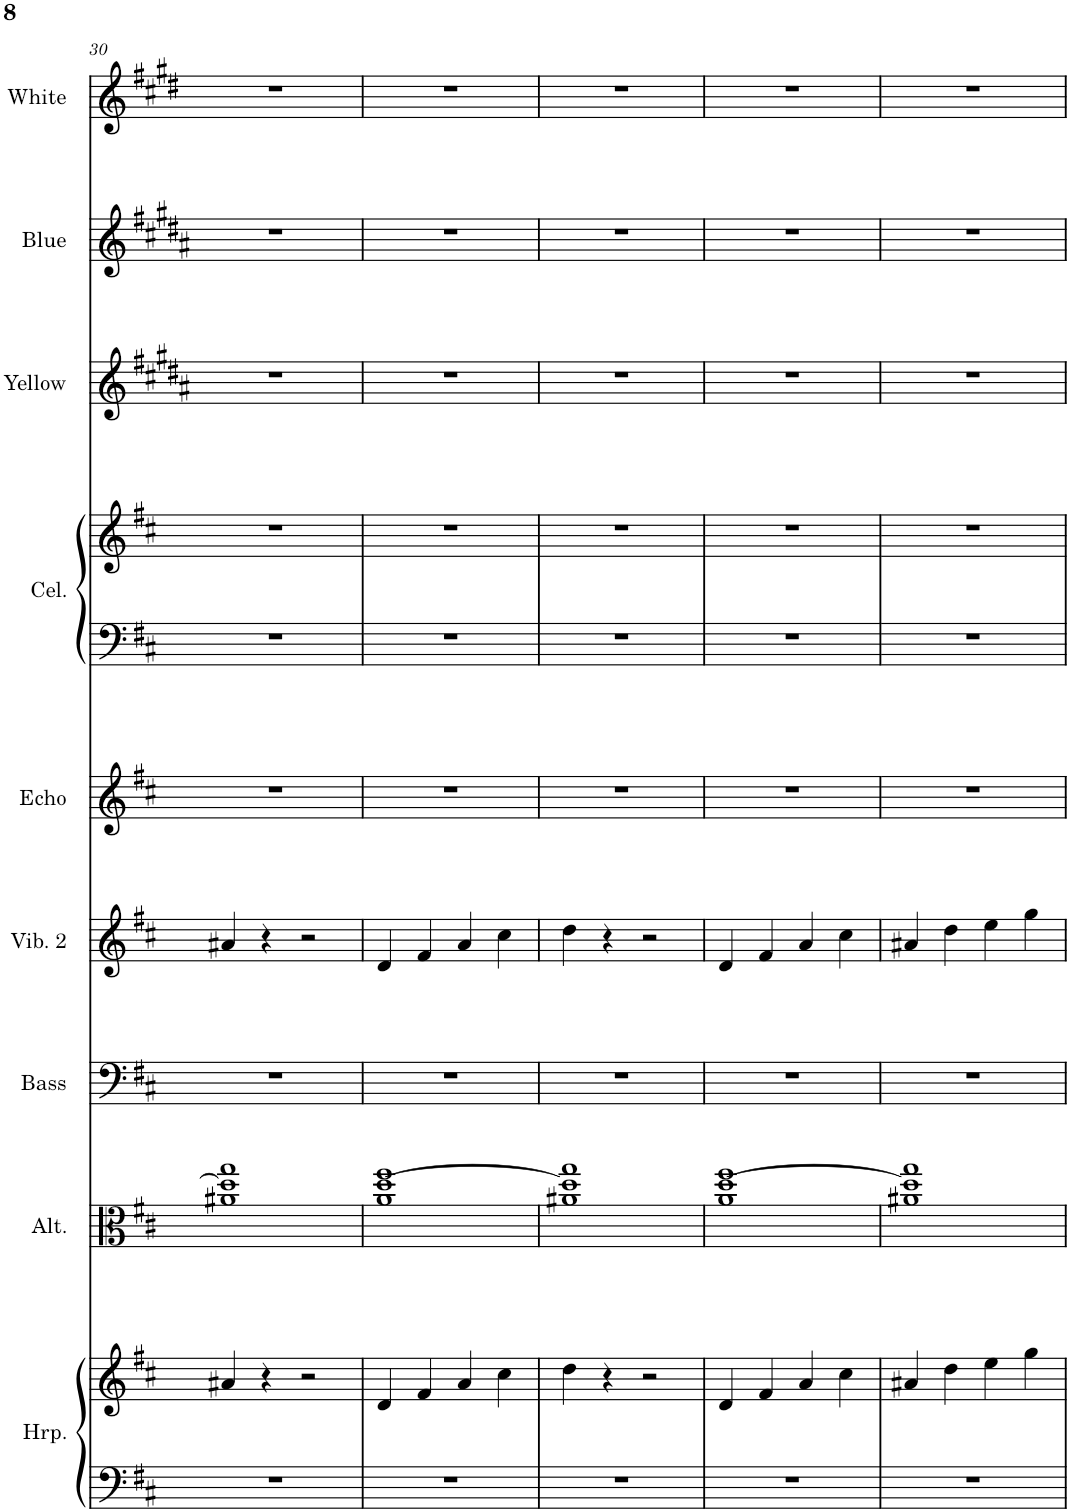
**kern	**kern	**kern	**kern	**kern	**kern	**kern	**kern	**kern	**kern	**kern
*part9	*part9	*part8	*part7	*part6	*part5	*part4	*part4	*part3	*part2	*part1
*staff11	*staff10	*staff9	*staff8	*staff7	*staff6	*staff5	*staff4	*staff3	*staff2	*staff1
*I"Harpe	*	*I"Altos	*I"Bass	*I"Vibraphone 2	*I"Celesta Echo, Vibraphone	*I"Celesta	*	*I"Baryton Saxophone, Yellow	*I"Alto Saxophone, Blue	*I"Soprano Saxophone, White
*I'Hrp.	*	*I'Alt.	*I'Bass	*I'Vib. 2	*I'Echo	*I'Cel.	*	*I'Yellow	*I'Blue	*I'White
!!LO:PB:g=z
*clefF4	*clefG2	*clefC3	*clefF4	*clefG2	*clefG2	*clefF4	*clefG2	*clefG2	*clefG2	*clefG2
*	*	*	*Trd7c12	*	*	*Trd-7c-12	*Trd-7c-12	*Trd12c21	*Trd5c9	*Trd1c2
*k[f#c#]	*k[f#c#]	*k[f#c#]	*k[f#c#]	*k[f#c#]	*k[f#c#]	*k[f#c#]	*k[f#c#]	*k[f#c#g#d#a#]	*k[f#c#g#d#a#]	*k[f#c#g#d#]
*M4/4	*M4/4	*M4/4	*M4/4	*M4/4	*M4/4	*M4/4	*M4/4	*M4/4	*M4/4	*M4/4
=30	=30	=30	=30	=30	=30	=30	=30	=30	=30	=30
1r	4a#X/	1a#X 1dd] 1gg	1r	4a#X/	1r	1r	1r	1r	1r	1r
.	4r	.	.	4r	.	.	.	.	.	.
.	2r	.	.	2r	.	.	.	.	.	.
=31	=31	=31	=31	=31	=31	=31	=31	=31	=31	=31
*	*	*^	*	*	*	*	*	*	*	*
1r	4d/	[1dd	1a 1ff#	1r	4d/	1r	1r	1r	1r	1r	1r
.	4f#/	.	.	.	4f#/	.	.	.	.	.	.
.	4a/	.	.	.	4a/	.	.	.	.	.	.
.	4cc#\	.	.	.	4cc#\	.	.	.	.	.	.
*	*	*v	*v	*	*	*	*	*	*	*	*
=32	=32	=32	=32	=32	=32	=32	=32	=32	=32	=32
1r	4dd\	1a#X 1dd] 1gg	1r	4dd\	1r	1r	1r	1r	1r	1r
.	4r	.	.	4r	.	.	.	.	.	.
.	2r	.	.	2r	.	.	.	.	.	.
=33	=33	=33	=33	=33	=33	=33	=33	=33	=33	=33
*	*	*^	*	*	*	*	*	*	*	*
1r	4d/	[1dd	1a 1ff#	1r	4d/	1r	1r	1r	1r	1r	1r
.	4f#/	.	.	.	4f#/	.	.	.	.	.	.
.	4a/	.	.	.	4a/	.	.	.	.	.	.
.	4cc#\	.	.	.	4cc#\	.	.	.	.	.	.
*	*	*v	*v	*	*	*	*	*	*	*	*
=34	=34	=34	=34	=34	=34	=34	=34	=34	=34	=34
1r	4a#X/	1a#X 1dd] 1gg	1r	4a#X/	1r	1r	1r	1r	1r	1r
.	4dd\	.	.	4dd\	.	.	.	.	.	.
.	4ee\	.	.	4ee\	.	.	.	.	.	.
.	4gg\	.	.	4gg\	.	.	.	.	.	.
=	=	=	=	=	=	=	=	=	=	=
*-	*-	*-	*-	*-	*-	*-	*-	*-	*-	*-
